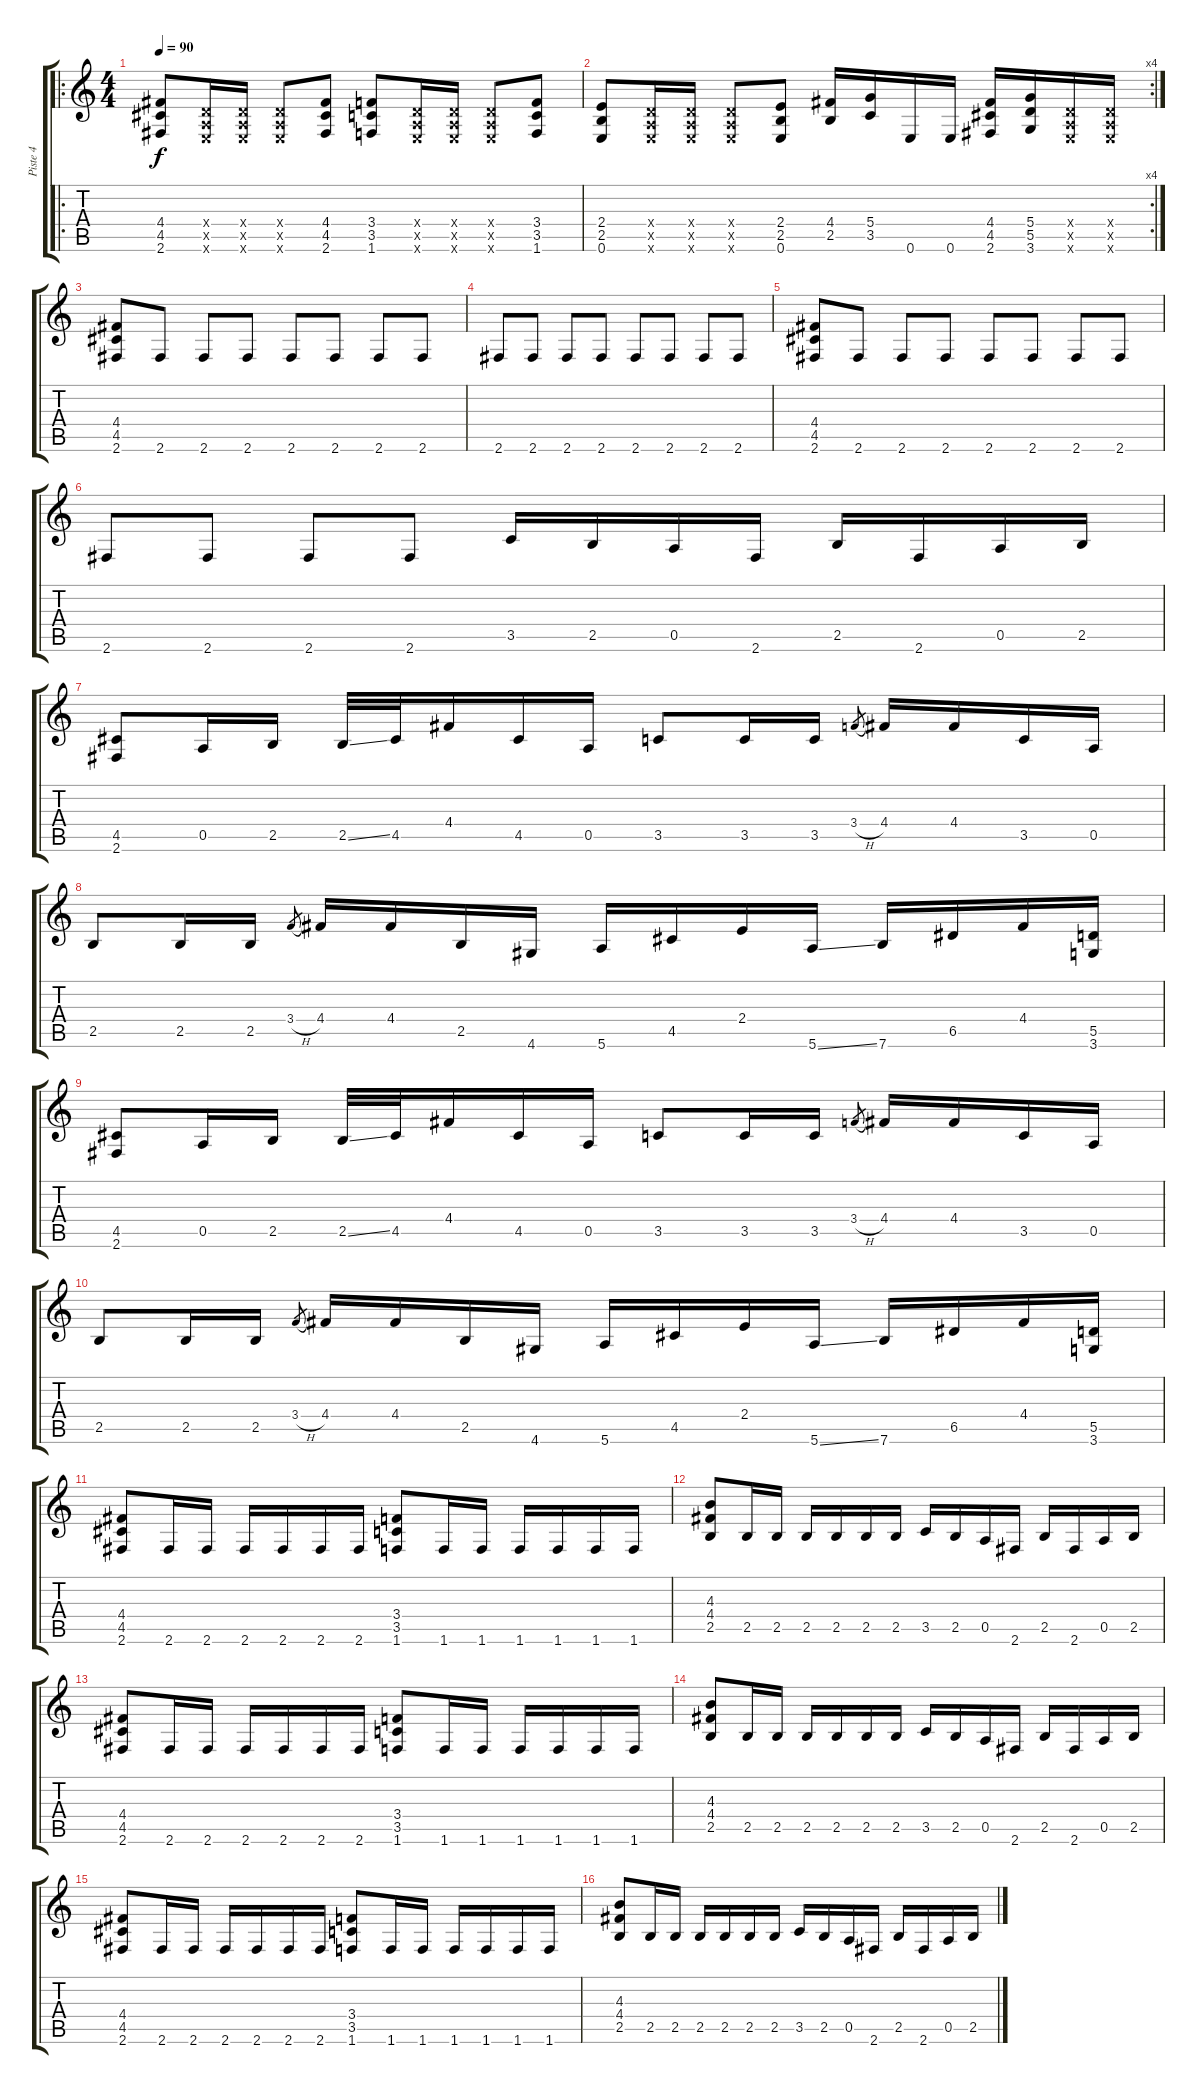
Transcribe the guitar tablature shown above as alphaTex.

\track ("Piste 4" "Piste 4") {instrument distortionguitar}
\staff {score tabs}
\tuning (E4 B3 G3 D3 A2 E2) {hide}
\ro
\ts (4 4)
\tempo 90
\clef g2
\ks c
(4.4 4.5 2.6).8{dy f} (0.4{x} 0.5{x} 0.6{x}).16 (0.4{x} 0.5{x} 0.6{x}).16 (0.4{x} 0.5{x} 0.6{x}).8 (4.4 4.5 2.6).8 (3.4 3.5 1.6).8 (0.4{x} 0.5{x} 0.6{x}).16 (0.4{x} 0.5{x} 0.6{x}).16 (0.4{x} 0.5{x} 0.6{x}).8 (3.4 3.5 1.6).8 |
\rc 4
(2.4 2.5 0.6).8 (0.4{x} 0.5{x} 0.6{x}).16 (0.4{x} 0.5{x} 0.6{x}).16 (0.4{x} 0.5{x} 0.6{x}).8 (2.4 2.5 0.6).8 (4.4 2.5).16 (5.4 3.5).16 0.6.16 0.6.16 (4.4 4.5 2.6).16 (5.4 5.5 3.6).16 (0.4{x} 0.5{x} 0.6{x}).16 (0.4{x} 0.5{x} 0.6{x}).16 |
(4.4 4.5 2.6).8 2.6.8 2.6.8 2.6.8 2.6.8 2.6.8 2.6.8 2.6.8 |
2.6.8 2.6.8 2.6.8 2.6.8 2.6.8 2.6.8 2.6.8 2.6.8 |
(4.4 4.5 2.6).8 2.6.8 2.6.8 2.6.8 2.6.8 2.6.8 2.6.8 2.6.8 |
2.6.8 2.6.8 2.6.8 2.6.8 3.5.16 2.5.16 0.5.16 2.6.16 2.5.16 2.6.16 0.5.16 2.5.16 |
(4.5 2.6).8 0.5.16 2.5.16 2.5{ss}.32 4.5.32 4.4.16 4.5.16 0.5.16 3.5.8 3.5.16 3.5.16 3.4{h}.8{gr} 4.4.16 4.4.16 3.5.16 0.5.16 |
2.5.8 2.5.16 2.5.16 3.4{h}.8{gr} 4.4.16 4.4.16 2.5.16 4.6.16 5.6.16 4.5.16 2.4.16 5.6{ss}.16 7.6.16 6.5.16 4.4.16 (5.5 3.6).16 |
(4.5 2.6).8 0.5.16 2.5.16 2.5{ss}.32 4.5.32 4.4.16 4.5.16 0.5.16 3.5.8 3.5.16 3.5.16 3.4{h}.8{gr} 4.4.16 4.4.16 3.5.16 0.5.16 |
2.5.8 2.5.16 2.5.16 3.4{h}.8{gr} 4.4.16 4.4.16 2.5.16 4.6.16 5.6.16 4.5.16 2.4.16 5.6{ss}.16 7.6.16 6.5.16 4.4.16 (5.5 3.6).16 |
(4.4 4.5 2.6).8 2.6.16 2.6.16 2.6.16 2.6.16 2.6.16 2.6.16 (3.4 3.5 1.6).8 1.6.16 1.6.16 1.6.16 1.6.16 1.6.16 1.6.16 |
(4.3 4.4 2.5).8 2.5.16 2.5.16 2.5.16 2.5.16 2.5.16 2.5.16 3.5.16 2.5.16 0.5.16 2.6.16 2.5.16 2.6.16 0.5.16 2.5.16 |
(4.4 4.5 2.6).8 2.6.16 2.6.16 2.6.16 2.6.16 2.6.16 2.6.16 (3.4 3.5 1.6).8 1.6.16 1.6.16 1.6.16 1.6.16 1.6.16 1.6.16 |
(4.3 4.4 2.5).8 2.5.16 2.5.16 2.5.16 2.5.16 2.5.16 2.5.16 3.5.16 2.5.16 0.5.16 2.6.16 2.5.16 2.6.16 0.5.16 2.5.16 |
(4.4 4.5 2.6).8 2.6.16 2.6.16 2.6.16 2.6.16 2.6.16 2.6.16 (3.4 3.5 1.6).8 1.6.16 1.6.16 1.6.16 1.6.16 1.6.16 1.6.16 |
(4.3 4.4 2.5).8 2.5.16 2.5.16 2.5.16 2.5.16 2.5.16 2.5.16 3.5.16 2.5.16 0.5.16 2.6.16 2.5.16 2.6.16 0.5.16 2.5.16
